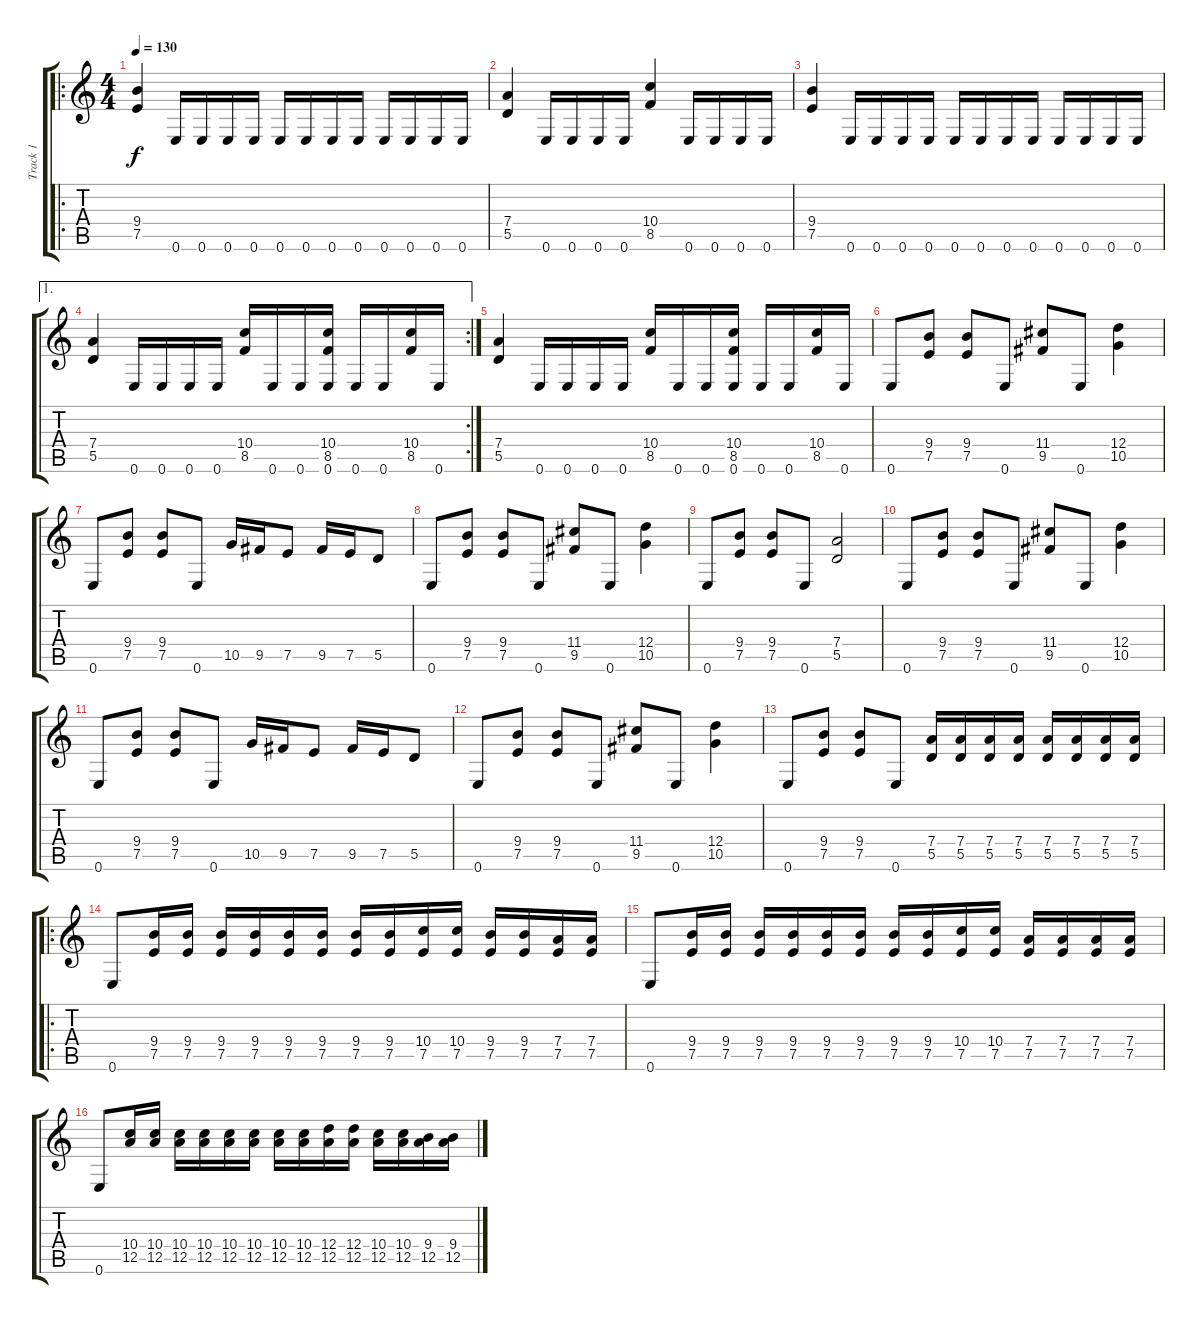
\track ("Track 1" "Track 1") {instrument distortionguitar}
\staff {score tabs}
\tuning (E4 B3 G3 D3 A2 E2) {hide}
\ro
\ts (4 4)
\tempo 130
\clef g2
\ks c
(9.4 7.5).4{dy f} 0.6.16 0.6.16 0.6.16 0.6.16 0.6.16 0.6.16 0.6.16 0.6.16 0.6.16 0.6.16 0.6.16 0.6.16 |
(7.4 5.5).4 0.6.16 0.6.16 0.6.16 0.6.16 (10.4 8.5).4 0.6.16 0.6.16 0.6.16 0.6.16 |
(9.4 7.5).4 0.6.16 0.6.16 0.6.16 0.6.16 0.6.16 0.6.16 0.6.16 0.6.16 0.6.16 0.6.16 0.6.16 0.6.16 |
\ae 1
\rc 2
(7.4 5.5).4 0.6.16 0.6.16 0.6.16 0.6.16 (10.4 8.5).16 0.6.16 0.6.16 (10.4 8.5 0.6).16 0.6.16 0.6.16 (10.4 8.5).16 0.6.16 |
(7.4 5.5).4 0.6.16 0.6.16 0.6.16 0.6.16 (10.4 8.5).16 0.6.16 0.6.16 (10.4 8.5 0.6).16 0.6.16 0.6.16 (10.4 8.5).16 0.6.16 |
0.6.8 (9.4 7.5).8 (9.4 7.5).8 0.6.8 (11.4 9.5).8 0.6.8 (12.4 10.5).4 |
0.6.8 (9.4 7.5).8 (9.4 7.5).8 0.6.8 10.5.16 9.5.16 7.5.8 9.5.16 7.5.16 5.5.8 |
0.6.8 (9.4 7.5).8 (9.4 7.5).8 0.6.8 (11.4 9.5).8 0.6.8 (12.4 10.5).4 |
0.6.8 (9.4 7.5).8 (9.4 7.5).8 0.6.8 (7.4 5.5).2 |
0.6.8 (9.4 7.5).8 (9.4 7.5).8 0.6.8 (11.4 9.5).8 0.6.8 (12.4 10.5).4 |
0.6.8 (9.4 7.5).8 (9.4 7.5).8 0.6.8 10.5.16 9.5.16 7.5.8 9.5.16 7.5.16 5.5.8 |
0.6.8 (9.4 7.5).8 (9.4 7.5).8 0.6.8 (11.4 9.5).8 0.6.8 (12.4 10.5).4 |
0.6.8 (9.4 7.5).8 (9.4 7.5).8 0.6.8 (7.4 5.5).16 (7.4 5.5).16 (7.4 5.5).16 (7.4 5.5).16 (7.4 5.5).16 (7.4 5.5).16 (7.4 5.5).16 (7.4 5.5).16 |
\ro
0.6.8 (9.4 7.5).16 (9.4 7.5).16 (9.4 7.5).16 (9.4 7.5).16 (9.4 7.5).16 (9.4 7.5).16 (9.4 7.5).16 (9.4 7.5).16 (10.4 7.5).16 (10.4 7.5).16 (9.4 7.5).16 (9.4 7.5).16 (7.4 7.5).16 (7.4 7.5).16 |
0.6.8 (9.4 7.5).16 (9.4 7.5).16 (9.4 7.5).16 (9.4 7.5).16 (9.4 7.5).16 (9.4 7.5).16 (9.4 7.5).16 (9.4 7.5).16 (10.4 7.5).16 (10.4 7.5).16 (7.4 7.5).16 (7.4 7.5).16 (7.4 7.5).16 (7.4 7.5).16 |
0.6.8 (10.4 12.5).16 (10.4 12.5).16 (10.4 12.5).16 (10.4 12.5).16 (10.4 12.5).16 (10.4 12.5).16 (10.4 12.5).16 (10.4 12.5).16 (12.4 12.5).16 (12.4 12.5).16 (10.4 12.5).16 (10.4 12.5).16 (9.4 12.5).16 (9.4 12.5).16
